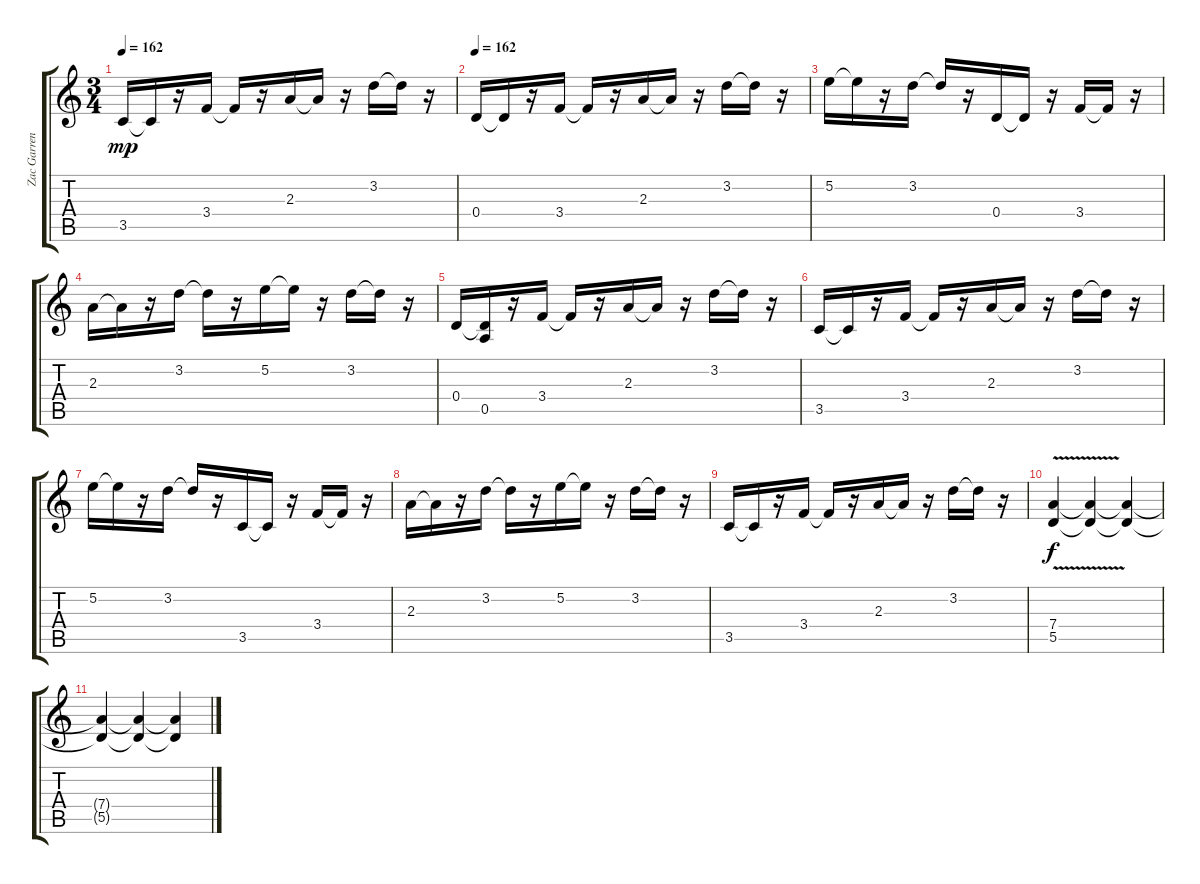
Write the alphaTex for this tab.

\track ("Zac Garren" "Zac Garren") {instrument overdrivenguitar}
\staff {score tabs}
\tuning (E4 B3 G3 D3 A2 D2) {hide}
\ts (3 4)
\tempo 162
\clef g2
\ks c
3.5.16{dy mp} 3.5{t}.16 r.16 3.4.16 3.4{t}.16 r.16 2.3.16 2.3{t}.16 r.16 3.2.16 3.2{t}.16 r.16 |
\tempo 162
0.4.16 0.4{t}.16 r.16 3.4.16 3.4{t}.16 r.16 2.3.16 2.3{t}.16 r.16 3.2.16 3.2{t}.16 r.16 |
5.2.16 5.2{t}.16 r.16 3.2.16 3.2{t}.16 r.16 0.4.16 0.4{t}.16 r.16 3.4.16 3.4{t}.16 r.16 |
2.3.16 2.3{t}.16 r.16 3.2.16 3.2{t}.16 r.16 5.2.16 5.2{t}.16 r.16 3.2.16 3.2{t}.16 r.16 |
0.4.16 (0.4{t} 0.5).16 r.16 3.4.16 3.4{t}.16 r.16 2.3.16 2.3{t}.16 r.16 3.2.16 3.2{t}.16 r.16 |
3.5.16 3.5{t}.16 r.16 3.4.16 3.4{t}.16 r.16 2.3.16 2.3{t}.16 r.16 3.2.16 3.2{t}.16 r.16 |
5.2.16 5.2{t}.16 r.16 3.2.16 3.2{t}.16 r.16 3.5.16 3.5{t}.16 r.16 3.4.16 3.4{t}.16 r.16 |
2.3.16 2.3{t}.16 r.16 3.2.16 3.2{t}.16 r.16 5.2.16 5.2{t}.16 r.16 3.2.16 3.2{t}.16 r.16 |
3.5.16 3.5{t}.16 r.16 3.4.16 3.4{t}.16 r.16 2.3.16 2.3{t}.16 r.16 3.2.16 3.2{t}.16 r.16 |
(7.4{v} 5.5{v}).4{dy f} (7.4{t} 5.5{t}).4 (7.4{t} 5.5{t}).4 |
(7.4{t} 5.5{t}).4 (7.4{t} 5.5{t}).4 (7.4{t} 5.5{t}).4
